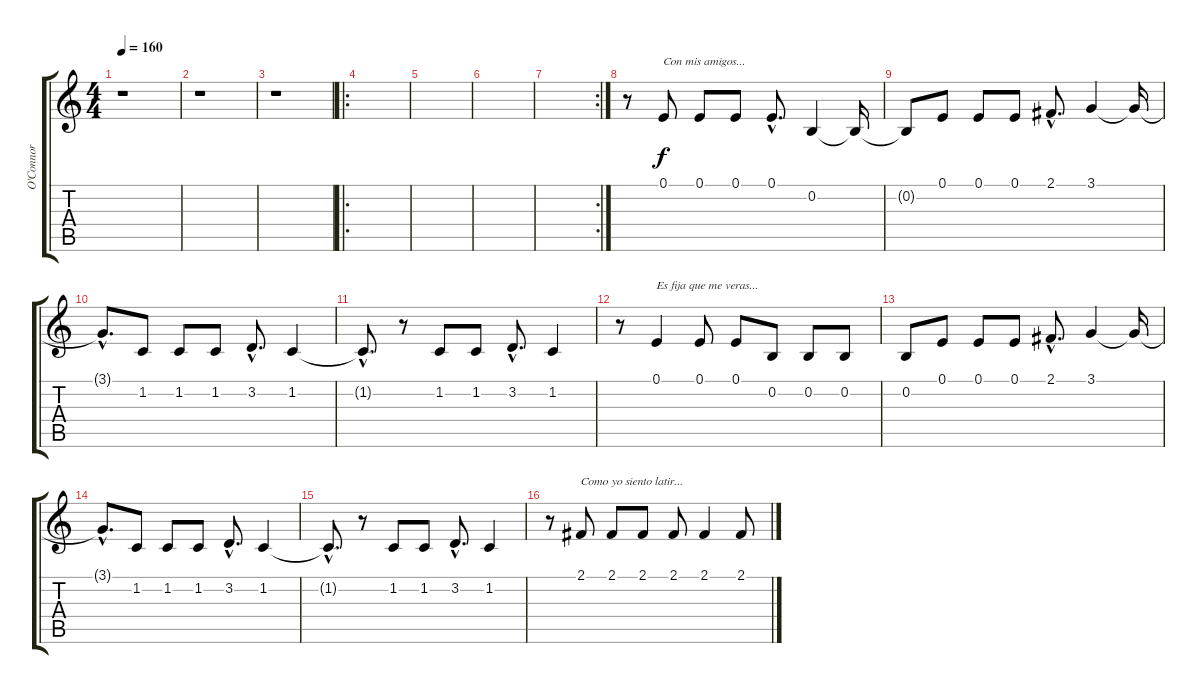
\track ("O'Connor" "O'Connor") {instrument cello}
\staff {score tabs}
\tuning (E4 B3 G3 D3 A2 E2) {hide}
\ts (4 4)
\tempo 160
\clef g2
\ks c
r.1{dy f instrument cello} |
r.1 |
r.1 |
\ro
|
|
|
\rc 2
|
r.8 0.1.8{txt "Con mis amigos..."} 0.1.8 0.1.8 0.1{hac}.8{d} 0.2.4 0.2{t}.16 |
0.2{t}.8 0.1.8 0.1.8 0.1.8 2.1{hac}.8{d} 3.1.4 3.1{t}.16 |
3.1{hac t}.8{d} 1.2.8 1.2.8 1.2.8 3.2{hac}.8{d} 1.2.4 |
1.2{hac t}.8{d} r.8 1.2.8 1.2.8 3.2{hac}.8{d} 1.2.4 |
r.8 0.1.4{txt "Es fija que me veras..."} 0.1.8 0.1.8 0.2.8 0.2.8 0.2.8 |
0.2.8 0.1.8 0.1.8 0.1.8 2.1{hac}.8{d} 3.1.4 3.1{t}.16 |
3.1{hac t}.8{d} 1.2.8 1.2.8 1.2.8 3.2{hac}.8{d} 1.2.4 |
1.2{hac t}.8{d} r.8 1.2.8 1.2.8 3.2{hac}.8{d} 1.2.4 |
r.8 2.1.8{txt "Como yo siento latir..."} 2.1.8 2.1.8 2.1.8 2.1.4 2.1.8
